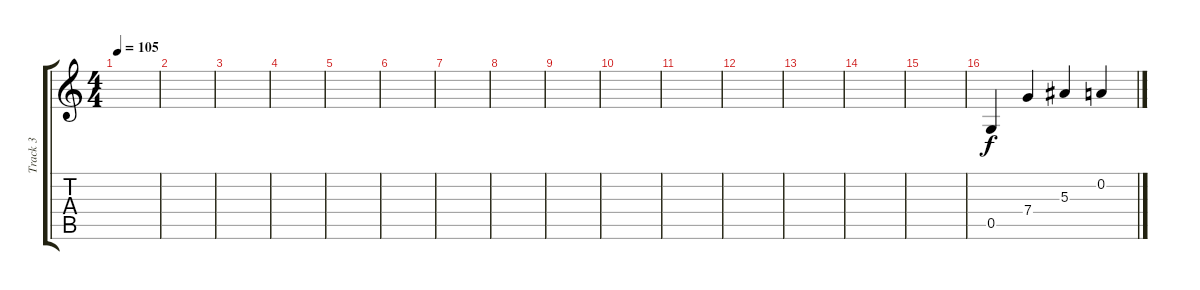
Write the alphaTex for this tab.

\track ("Track 3" "Track 3") {instrument acousticguitarnylon}
\staff {score tabs}
\tuning (D4 A3 F3 C3 G2 D2) {hide}
\ts (4 4)
\tempo 105
\clef g2
\ks c
|
|
|
|
|
|
|
|
|
|
|
|
|
|
|
0.5.4 7.4.4 5.3.4 0.2.4
